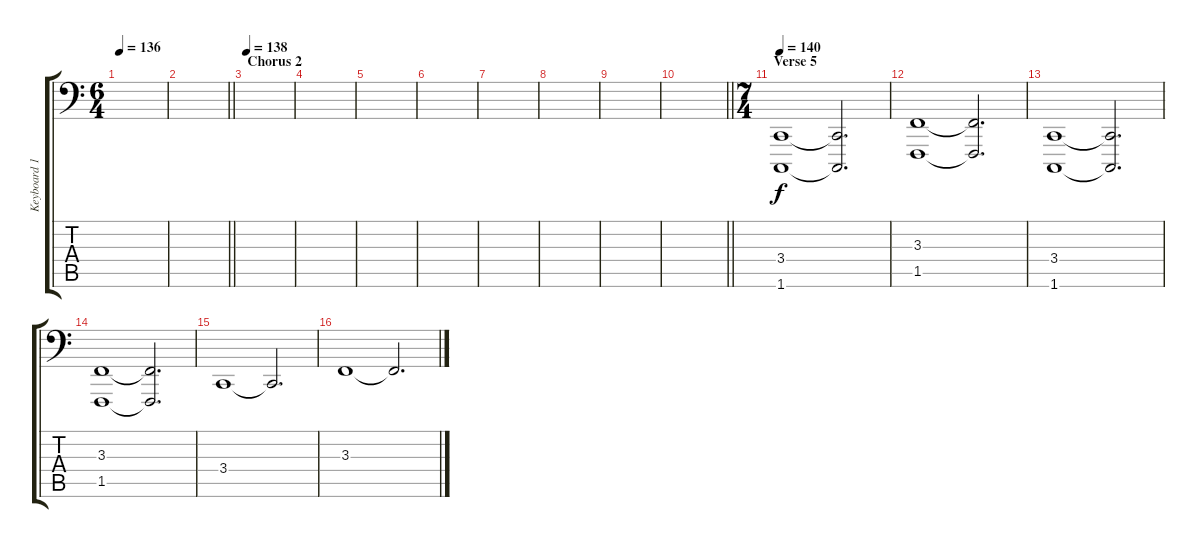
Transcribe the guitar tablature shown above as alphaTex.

\track ("Keyboard 1 LH" "Keyboard 1") {instrument brightacousticpiano}
\staff {score tabs}
\tuning (C3 G2 D2 A1 E1 B0) {hide}
\ts (6 4)
\tempo 136
\clef f4
\ks c
|
\barLineRight lightlight
|
\section ("" "Chorus 2")
\tempo 138
|
|
|
|
|
|
|
\barLineRight lightlight
|
\ts (7 4)
\section ("" "Verse 5")
\tempo 140
(3.4 1.6).1{volume 12 instrument brightacousticpiano} (3.4{t} 1.6{t}).2{d} |
(3.3 1.5).1 (3.3{t} 1.5{t}).2{d} |
(3.4 1.6).1 (3.4{t} 1.6{t}).2{d} |
(3.3 1.5).1 (3.3{t} 1.5{t}).2{d} |
3.4.1 3.4{t}.2{d} |
3.3.1 3.3{t}.2{d}
